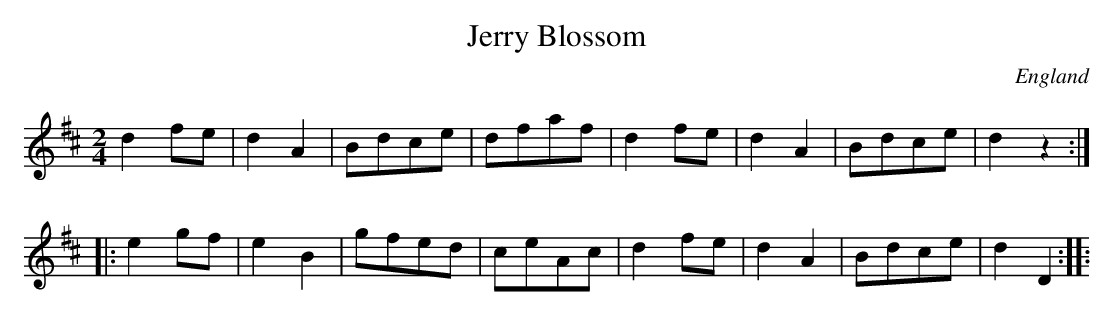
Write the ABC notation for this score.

X:1
T:Jerry Blossom
L:1/8
M:2/4
O:England
K:D major
d2 fe | d2 A2 | Bdce | dfaf | \
d2 fe | d2 A2 | Bdce | d2 z2 ::
e2 gf | e2 B2 | gfed | ceAc | \
d2 fe | d2 A2 | Bdce | d2 D2 ::
